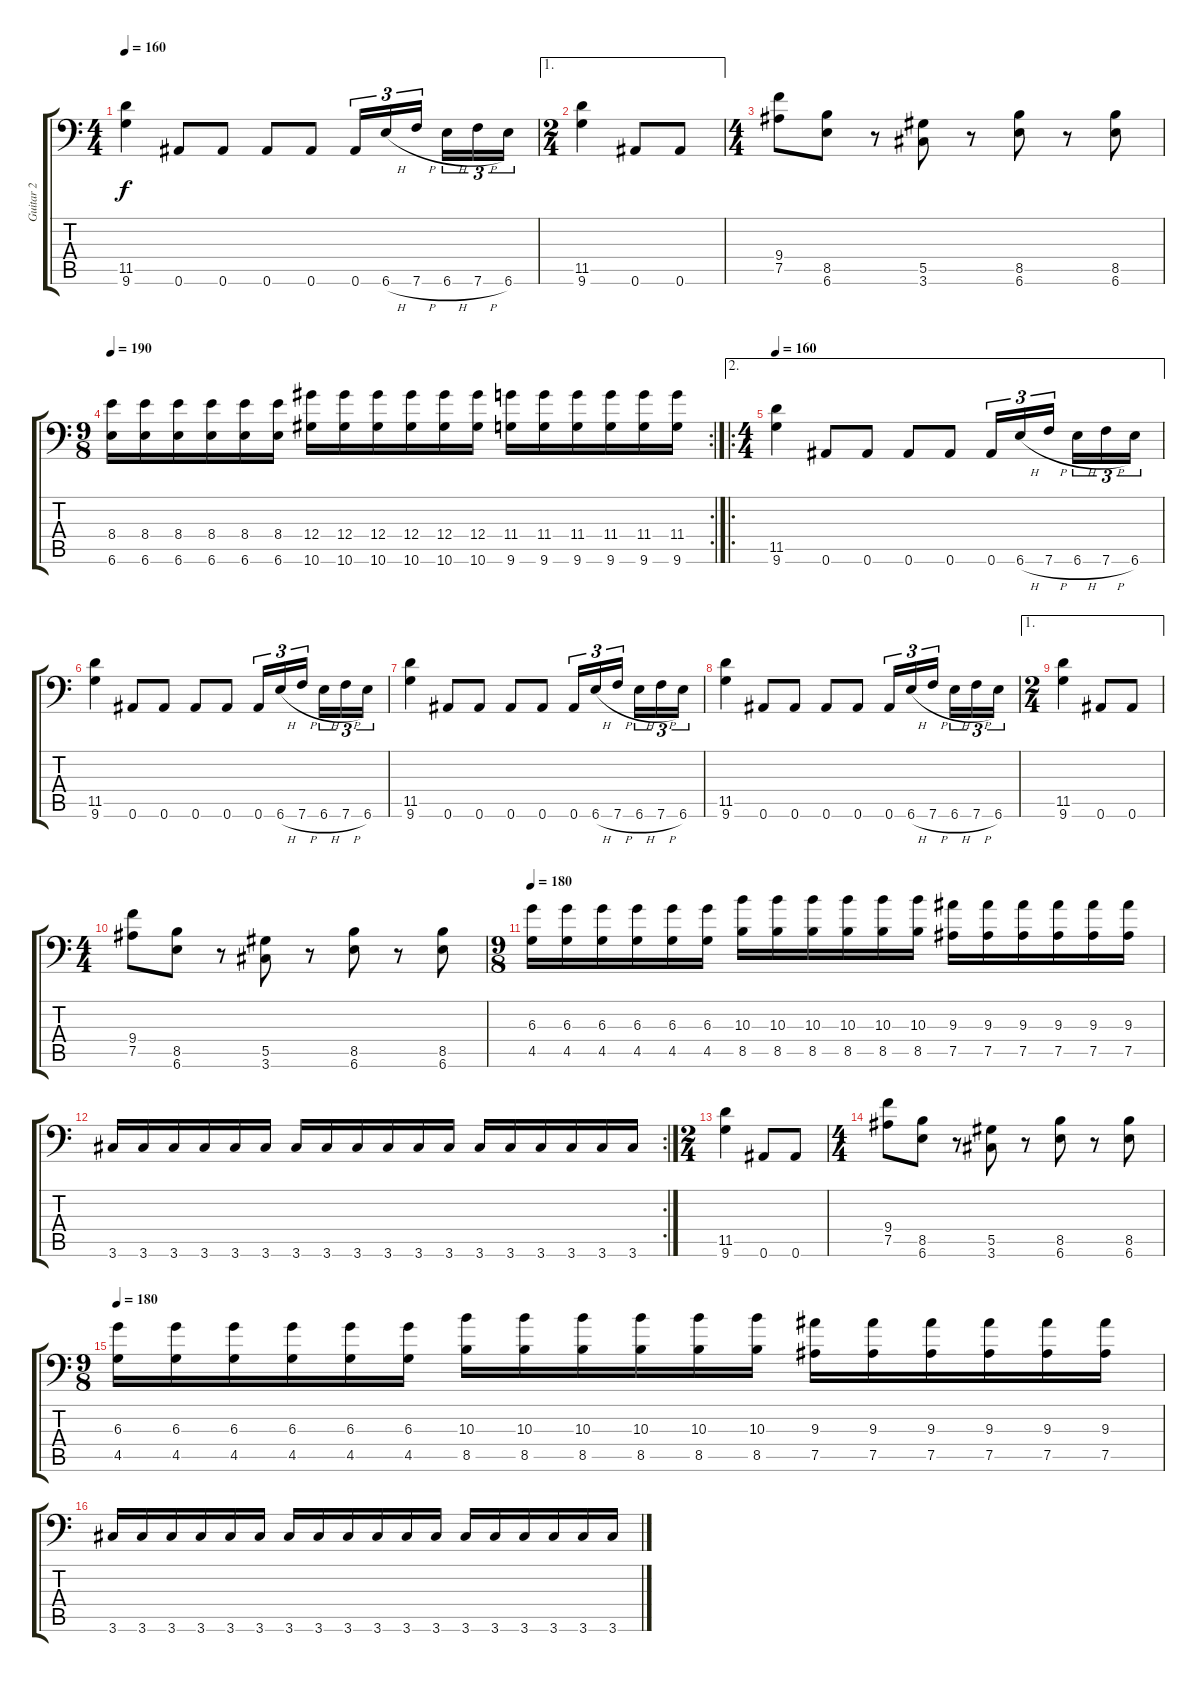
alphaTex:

\track ("Guitar 2" "Guitar 2") {instrument distortionguitar}
\staff {score tabs}
\tuning (Bb3 F3 Db3 Ab2 Eb2 Bb1) {hide}
\ts (4 4)
\tempo 160
\clef f4
\ks c
(11.5 9.6).4{dy f} 0.6.8 0.6.8 0.6.8 0.6.8 0.6.16{tu (3 2)} 6.6{h}.16{tu (3 2)} 7.6{h}.16{tu (3 2)} 6.6{h}.16{tu (3 2)} 7.6{h}.16{tu (3 2)} 6.6.16{tu (3 2)} |
\ae 1
\ts (2 4)
(11.5 9.6).4 0.6.8 0.6.8 |
\ts (4 4)
(9.4 7.5).8 (8.5 6.6).8 r.8 (5.5 3.6).8 r.8 (8.5 6.6).8 r.8 (8.5 6.6).8 |
\rc 2
\ts (9 8)
\tempo 190
(8.4 6.6).16 (8.4 6.6).16 (8.4 6.6).16 (8.4 6.6).16 (8.4 6.6).16 (8.4 6.6).16 (12.4 10.6).16 (12.4 10.6).16 (12.4 10.6).16 (12.4 10.6).16 (12.4 10.6).16 (12.4 10.6).16 (11.4 9.6).16 (11.4 9.6).16 (11.4 9.6).16 (11.4 9.6).16 (11.4 9.6).16 (11.4 9.6).16 |
\ae 2
\ro
\ts (4 4)
\tempo 160
(11.5 9.6).4 0.6.8 0.6.8 0.6.8 0.6.8 0.6.16{tu (3 2)} 6.6{h}.16{tu (3 2)} 7.6{h}.16{tu (3 2)} 6.6{h}.16{tu (3 2)} 7.6{h}.16{tu (3 2)} 6.6.16{tu (3 2)} |
(11.5 9.6).4 0.6.8 0.6.8 0.6.8 0.6.8 0.6.16{tu (3 2)} 6.6{h}.16{tu (3 2)} 7.6{h}.16{tu (3 2)} 6.6{h}.16{tu (3 2)} 7.6{h}.16{tu (3 2)} 6.6.16{tu (3 2)} |
(11.5 9.6).4 0.6.8 0.6.8 0.6.8 0.6.8 0.6.16{tu (3 2)} 6.6{h}.16{tu (3 2)} 7.6{h}.16{tu (3 2)} 6.6{h}.16{tu (3 2)} 7.6{h}.16{tu (3 2)} 6.6.16{tu (3 2)} |
(11.5 9.6).4 0.6.8 0.6.8 0.6.8 0.6.8 0.6.16{tu (3 2)} 6.6{h}.16{tu (3 2)} 7.6{h}.16{tu (3 2)} 6.6{h}.16{tu (3 2)} 7.6{h}.16{tu (3 2)} 6.6.16{tu (3 2)} |
\ae 1
\ts (2 4)
(11.5 9.6).4 0.6.8 0.6.8 |
\ts (4 4)
(9.4 7.5).8 (8.5 6.6).8 r.8 (5.5 3.6).8 r.8 (8.5 6.6).8 r.8 (8.5 6.6).8 |
\ts (9 8)
\tempo 180
(6.3 4.5).16 (6.3 4.5).16 (6.3 4.5).16 (6.3 4.5).16 (6.3 4.5).16 (6.3 4.5).16 (10.3 8.5).16 (10.3 8.5).16 (10.3 8.5).16 (10.3 8.5).16 (10.3 8.5).16 (10.3 8.5).16 (9.3 7.5).16 (9.3 7.5).16 (9.3 7.5).16 (9.3 7.5).16 (9.3 7.5).16 (9.3 7.5).16 |
\rc 2
3.6.16 3.6.16 3.6.16 3.6.16 3.6.16 3.6.16 3.6.16 3.6.16 3.6.16 3.6.16 3.6.16 3.6.16 3.6.16 3.6.16 3.6.16 3.6.16 3.6.16 3.6.16 |
\ts (2 4)
(11.5 9.6).4 0.6.8 0.6.8 |
\ts (4 4)
(9.4 7.5).8 (8.5 6.6).8 r.8 (5.5 3.6).8 r.8 (8.5 6.6).8 r.8 (8.5 6.6).8 |
\ts (9 8)
\tempo 190
\tempo 180
(6.3 4.5).16 (6.3 4.5).16 (6.3 4.5).16 (6.3 4.5).16 (6.3 4.5).16 (6.3 4.5).16 (10.3 8.5).16 (10.3 8.5).16 (10.3 8.5).16 (10.3 8.5).16 (10.3 8.5).16 (10.3 8.5).16 (9.3 7.5).16 (9.3 7.5).16 (9.3 7.5).16 (9.3 7.5).16 (9.3 7.5).16 (9.3 7.5).16 |
3.6.16 3.6.16 3.6.16 3.6.16 3.6.16 3.6.16 3.6.16 3.6.16 3.6.16 3.6.16 3.6.16 3.6.16 3.6.16 3.6.16 3.6.16 3.6.16 3.6.16 3.6.16
